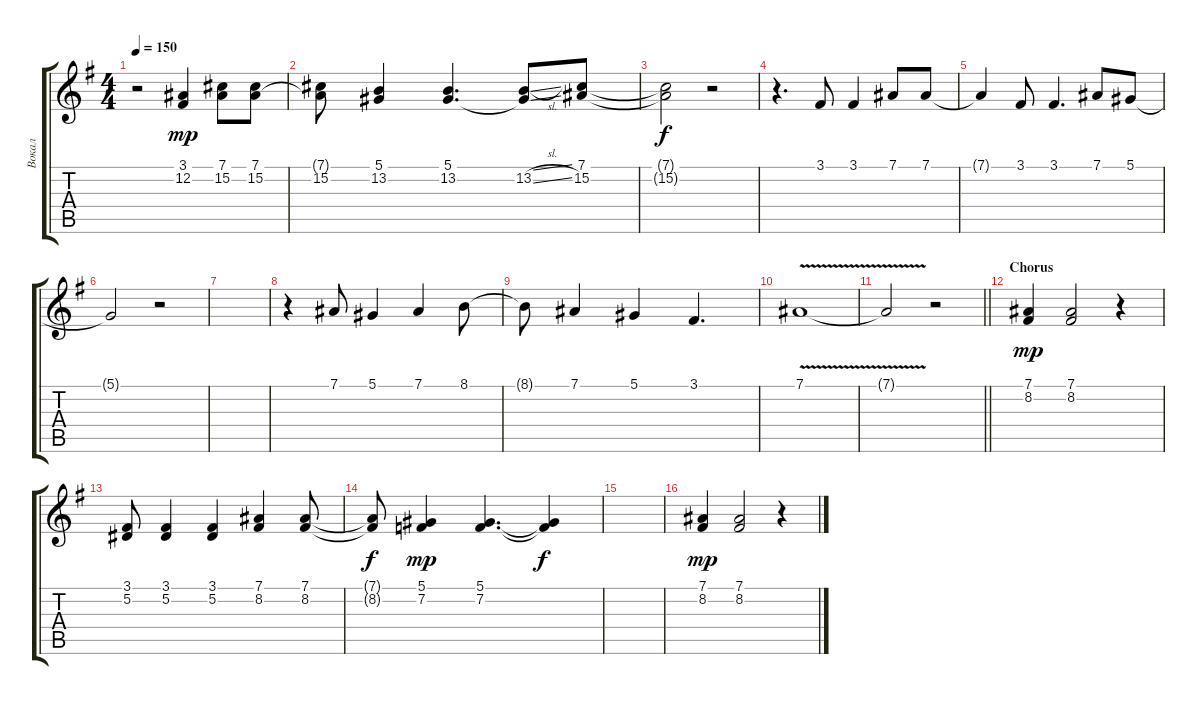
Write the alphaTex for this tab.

\track ("Вокал" "Вокал") {instrument trumpet}
\staff {score tabs}
\tuning (Eb4 Bb3 Gb3 Db3 Ab2 Eb2) {hide}
\ts (4 4)
\tempo 150
\clef g2
\ks eminor
r.2{dy f} (3.1 12.2).4{dy mp} (7.1 15.2).8 (7.1 15.2).8 |
(7.1{t} 15.2).8 (5.1 13.2).4 (5.1 13.2).4{d} (5.1{sl t} 13.2{sl}).8 (7.1 15.2).8 |
(7.1{t} 15.2{t}).2{dy f} r.2 |
r.4{d} 3.1.8 3.1.4 7.1.8 7.1.8 |
7.1{t}.4 3.1.8 3.1.4{d} 7.1.8 5.1.8 |
5.1{t}.2 r.2 |
|
r.4 7.1.8 5.1.4 7.1.4 8.1.8 |
8.1{t}.8 7.1.4 5.1.4 3.1.4{d} |
7.1{v}.1 |
\barLineRight lightlight
7.1{t}.2 r.2 |
\section ("" "Chorus")
(7.1 8.2).4{dy mp} (7.1 8.2).2 r.4 |
(3.1 5.2).8 (3.1 5.2).4 (3.1 5.2).4 (7.1 8.2).4 (7.1 8.2).8 |
(7.1{t} 8.2{t}).8{dy f} (5.1 7.2).4{dy mp} (5.1 7.2).4{d} (5.1{t} 7.2{t}).4{dy f} |
|
(7.1 8.2).4{dy mp} (7.1 8.2).2 r.4
